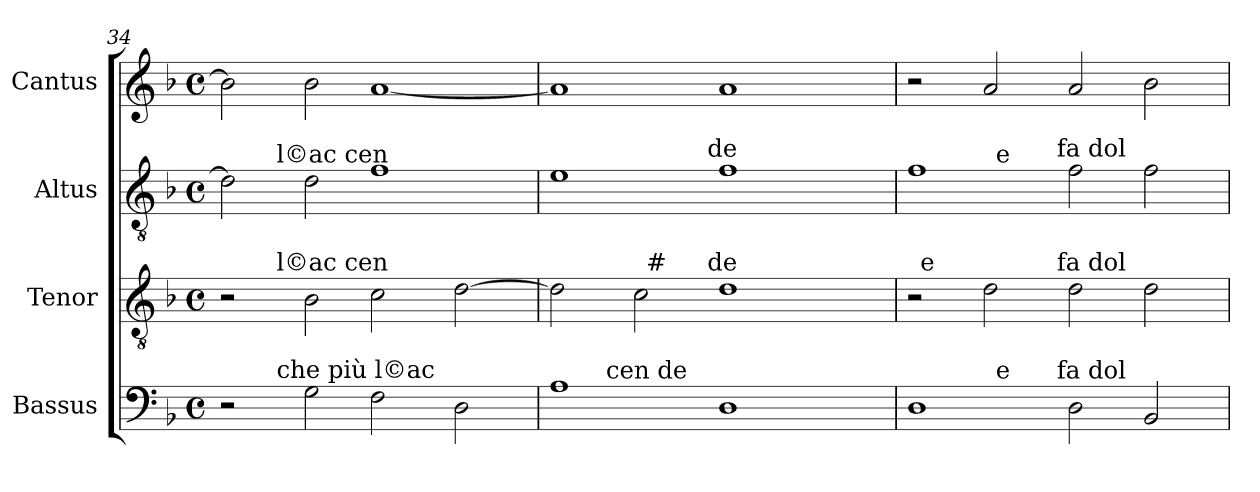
**kern	**kern	**kern	**kern
*part4	*part3	*part2	*part1
*staff4	*staff3	*staff2	*staff1
*I"Bassus	*I"Tenor	*I"Altus	*I"Cantus
!!LO:LB:g=z
*clefF4	*clefGv2	*clefGv2	*clefG2
*ITrd7c12	*	*	*
*k[b-]	*k[b-]	*k[b-]	*k[b-]
*F:	*F:	*F:	*F:
*M4/4	*M4/4	*M4/4	*M4/4
*met(c)	*met(c)	*met(c)	*met(c)
=34	=34	=34	=34
*^	*^	*^	*
2r	4.ryy	2r	4.ryy	2d\]	4.ryy	2b-\]
!	!	!	!	!	!LO:TX:a:t=l©ac cen	!
!	!	!	!LO:TX:a:t=l©ac cen	!	!	!
!	!LO:TX:a:t=che più l©ac	!	!	!	!	!
.	1ryy	.	1ryy	.	1ryy	.
2GG\	.	2B-\	.	2d\	.	2b-\
2FF\	.	2c\	.	1f	.	[<1a
.	2ryy	.	2ryy	.	2ryy	.
2DD\	.	[>2d\	.	.	.	.
.	8ryy	.	8ryy	.	8ryy	.
=35	=35	=35	=35	=35	=35	=35
*	*	*	*^	*	*	*
1AA	4.ryy	2d\]	2ryy	2ryy	1e	2ryy	1a]
!	!LO:TX:a:t=cen de	!	!	!	!	!	!
.	1ryy	.	.	.	.	.	.
.	.	2c\	32ryy	4...ryy	.	4...ryy	.
!	!	!	!LO:TX:a:t=#	!	!	!	!
.	.	.	1ryy	.	.	.	.
!	!	!	!	!	!	!LO:TX:a:t=de	!
!	!	!	!	!LO:TX:a:t=de	!	!	!
.	.	.	.	1ryy	.	1ryy	.
1DD	.	1d	.	.	1f	.	1a
.	2ryy	.	.	.	.	.	.
.	.	.	4...ryy	.	.	.	.
.	8ryy	.	.	.	.	.	.
.	.	.	.	32ryy	.	32ryy	.
=36	=36	=36	=36	=36	=36	=36	=36
*	*^	*	*	*	*	*^	*
1DD	2ryy	2ryy	2r	32ryy	2ryy	1f	2ryy	2ryy	2r
!	!	!	!	!LO:TX:a:t=e	!	!	!	!	!
.	.	.	.	1ryy	.	.	.	.	.
.	32ryy	4...ryy	2d\	.	4...ryy	.	32ryy	4...ryy	2a/
!	!	!	!	!	!	!	!LO:TX:a:t=e	!	!
!	!LO:TX:a:t=e	!	!	!	!	!	!	!	!
.	1ryy	.	.	.	.	.	1ryy	.	.
!	!	!	!	!	!	!	!	!LO:TX:a:t=fa dol	!
!	!	!	!	!	!LO:TX:a:t=fa dol	!	!	!	!
!	!	!LO:TX:a:t=fa dol	!	!	!	!	!	!	!
.	.	1ryy	.	.	1ryy	.	.	1ryy	.
2DD\	.	.	2d\	.	.	2f\	.	.	2a/
.	.	.	.	2ryy	.	.	.	.	.
2BBB-/	.	.	2d\	.	.	2f\	.	.	2b-\
.	4...ryy	.	.	4...ryy	.	.	4...ryy	.	.
.	.	32ryy	.	.	32ryy	.	.	32ryy	.
*v	*v	*v	*	*	*	*v	*v	*v	*
*	*v	*v	*v	*	*
=	=	=	=
*-	*-	*-	*-
